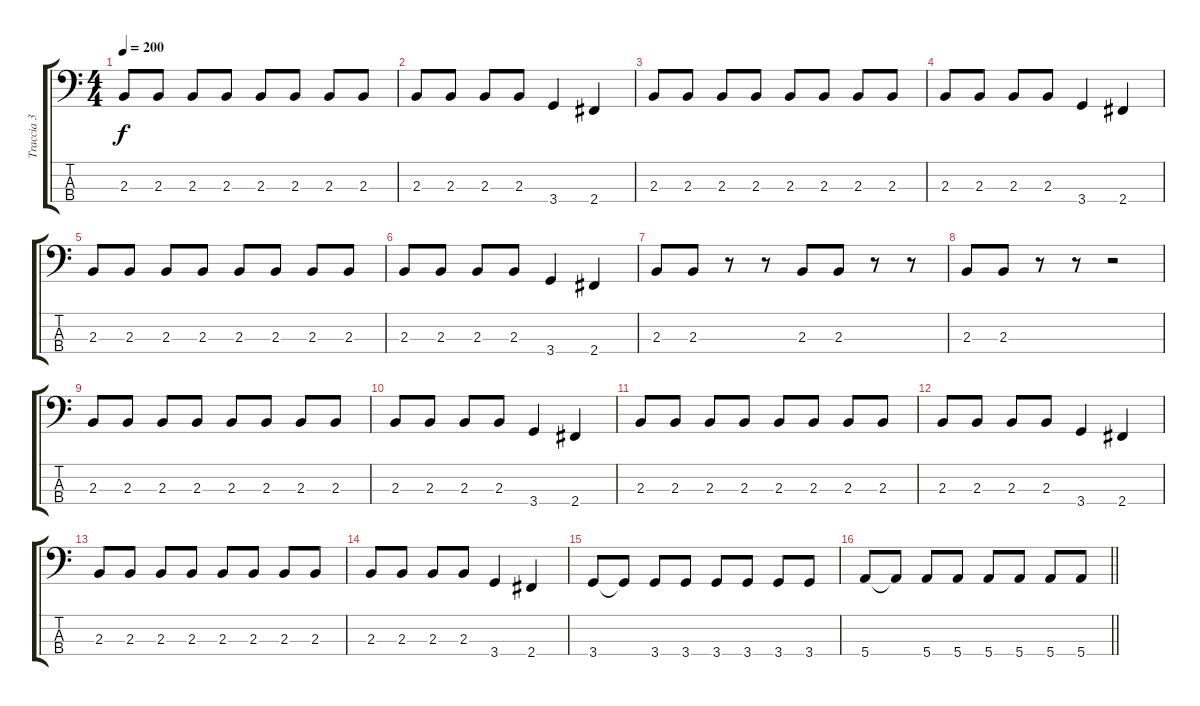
\track ("Traccia 3" "Traccia 3") {instrument electricbasspick}
\staff {score tabs}
\tuning (G2 D2 A1 E1) {hide}
\ts (4 4)
\tempo 200
\clef f4
\ks c
2.3.8{dy f} 2.3.8 2.3.8 2.3.8 2.3.8 2.3.8 2.3.8 2.3.8 |
2.3.8 2.3.8 2.3.8 2.3.8 3.4.4 2.4.4 |
2.3.8 2.3.8 2.3.8 2.3.8 2.3.8 2.3.8 2.3.8 2.3.8 |
2.3.8 2.3.8 2.3.8 2.3.8 3.4.4 2.4.4 |
2.3.8 2.3.8 2.3.8 2.3.8 2.3.8 2.3.8 2.3.8 2.3.8 |
2.3.8 2.3.8 2.3.8 2.3.8 3.4.4 2.4.4 |
2.3.8 2.3.8 r.8 r.8 2.3.8 2.3.8 r.8 r.8 |
2.3.8 2.3.8 r.8 r.8 r.2 |
2.3.8 2.3.8 2.3.8 2.3.8 2.3.8 2.3.8 2.3.8 2.3.8 |
2.3.8 2.3.8 2.3.8 2.3.8 3.4.4 2.4.4 |
2.3.8 2.3.8 2.3.8 2.3.8 2.3.8 2.3.8 2.3.8 2.3.8 |
2.3.8 2.3.8 2.3.8 2.3.8 3.4.4 2.4.4 |
2.3.8 2.3.8 2.3.8 2.3.8 2.3.8 2.3.8 2.3.8 2.3.8 |
2.3.8 2.3.8 2.3.8 2.3.8 3.4.4 2.4.4 |
3.4.8 3.4{t}.8 3.4.8 3.4.8 3.4.8 3.4.8 3.4.8 3.4.8 |
\barLineRight lightlight
5.4.8 5.4{t}.8 5.4.8 5.4.8 5.4.8 5.4.8 5.4.8 5.4.8
